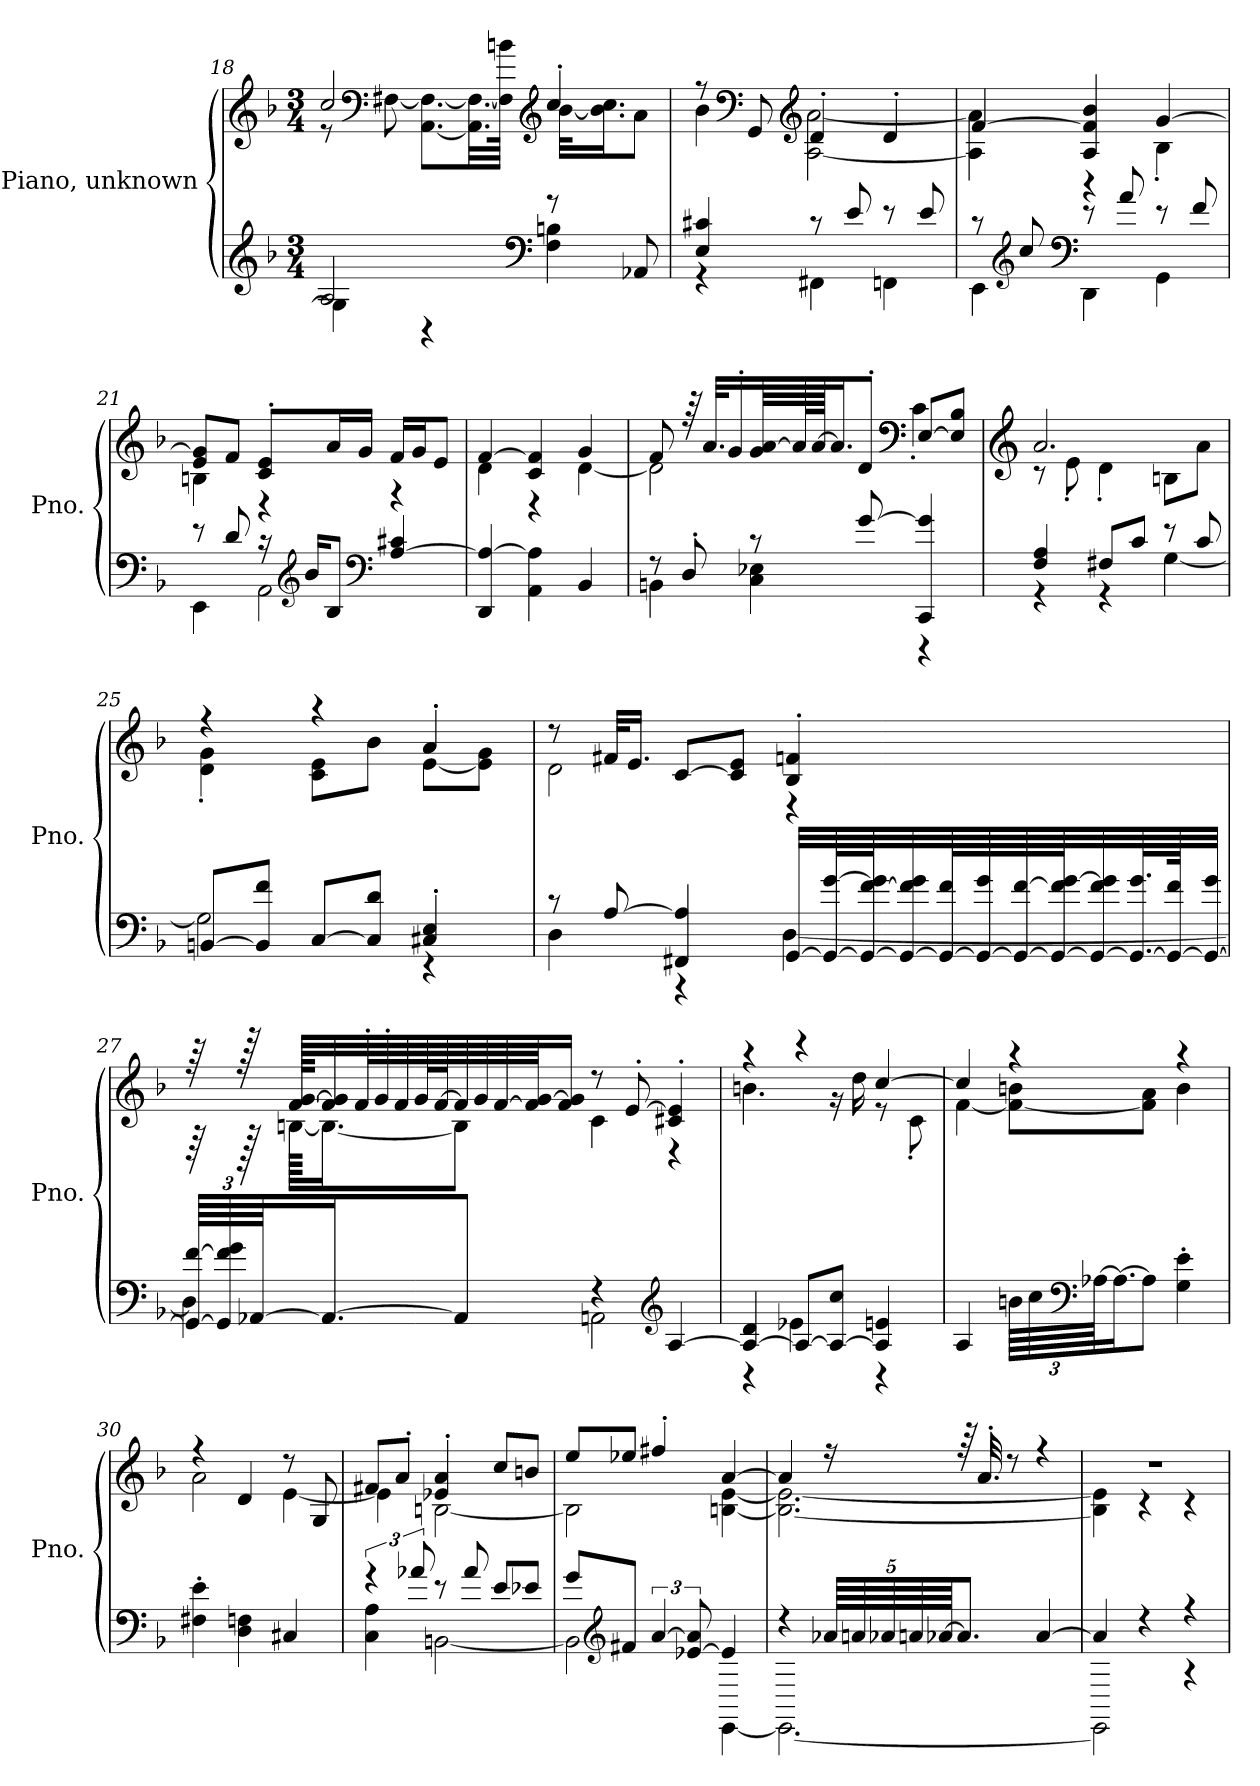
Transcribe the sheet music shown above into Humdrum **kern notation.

**kern	**kern
*part1	*part1
*staff2	*staff1
*I"Piano, unknown	*
*I'Pno.	*
!!LO:PB:g=z
*clefG2	*clefG2
*k[b-]	*k[b-]
*M3/4	*M3/4
=18	=18
*^	*^
2A/	4G\]	2cc/	8r
*	*	*clefF4	*
.	.	.	[8F#X\
.	4r	.	[8.AA\ 8.F#\_L
.	.	.	32.AA\] 32.F#\_LL
.	.	.	64F#\] 64bn\JJJk
*clefF4	*	*clefG2	*
8r	4F\ 4Bn\	4cc'/	[32b\KLL
.	.	.	16.b\] 16.cc\J
8AA-X/	.	.	8a\J
=19	=19	=19	=19
4E/ 4c#X/	4r	8r	4b-\
*	*	*clefF4	*
.	.	8GG/	.
*	*	*clefG2	*
8r	4FF#X\	4d'/	[2A\ [2a\
8e/	.	.	.
8r	4FFn\	4d'/	.
8e/	.	.	.
=20	=20	=20	=20
8r	4EE\	[4f/	4A\] 4a\]
*clefG2	*	*	*
8cc/	.	.	.
*clefF4	*	*	*
8r	4DD\	4A/ 4f/] 4b-/	4r
8a/	.	.	.
8r	4GG\	[4g/	4B-'\
8f/	.	.	.
!!LO:LB:g=z	!!
=21	=21	=21	=21
8r	4EE\	8e/ 8g/]L	4Bn\
8d/	.	8f/J	.
16r	2AA\	8c/' 8e/'L	4r
*clefG2	*	*	*
16b-/KL	.	.	.
8B-/J	.	16a/L	.
.	.	16g/JJ	.
*clefF4	*	*	*
[4A/ 4c#X/	.	16f/LL	4r
.	.	16g/J	.
.	.	8e/J	.
*v	*v	*	*
=22	=22	=22
4DD/ 4A/_	[4f/	4d\
4AA\ 4A\]	4c/ 4f/]	4r
4BB-/	4g/	[4d\
=23	=23	=23
*^	*	*
8r	4BBn\	8f/	2d\]
8D'/	.	64r	.
.	.	32.a/KLL	.
.	.	16g'/	.
8r	4C\ 4E-X\	64g/ [64a/LL	.
.	.	128a/L]	.
.	.	[128a/JJJ	.
.	.	16.a/J]	.
[8g/	.	8d'/J	.
*	*	*clefF4	*
4CC/ 4g/]	4r	[8E/L	4c'\
.	.	8E/] 8B-/J	.
!!LO:LB:g=z	!!
=24	=24	=24	=24
*	*	*clefG2	*
4F/ 4A/	4r	2.a/	8r
.	.	.	8e'\
8F#X/L	4r	.	4d'\
8c/J	.	.	.
8r	[4G\	.	8Bn\L
8c/	.	.	8a\J
=25	=25	=25	=25
[8BBn/L	2G\]	4r	4d\' 4g\'
8BB/] 8f/J	.	.	.
[8C/L	.	4r	8c\ 8e\L
8C/] 8d/J	.	.	8b-\J
4C#X/' 4E/'	4r	4a'/	[8e\L
.	.	.	8e\] 8g\J
!!LO:LB:g=z	!!
=26	=26	=26	=26
8r	4D\	8r	2d\
[8A/	.	32f#X/KLL	.
.	.	16.e/JJ	.
4FF#X/ 4A/]	4r	[8c/L	.
.	.	8c/] 8e/J	.
[32GG/LLL	[4D\	4B-/' 4fn/'	4r
64GG/_ [64g/L	.	.	.
64GG/_ [64f/ 64g/]J	.	.	.
32GG/_ 32f/] 32g/	.	.	.
64GG/_ 64f/L	.	.	.
64GG/_ 64g/	.	.	.
64GG/_ [64f/	.	.	.
64GG/_ 64f/] [64g/J	.	.	.
32GG/_ 32f/ 32g/]	.	.	.
64.GG/_ 64.g/L	.	.	.
128GG/_ 128f/JK	.	.	.
32GG/_ 32g/JJJ	.	.	.
!!LO:LB:g=z	!!
=27	=27	=27	=27
*Xbrackettup	*	*	*
96GG/_ [96f/LLLL	4D\]	64r	64r
96GG/] 96f/] 96g/	.	.	.
.	.	128r	128r
[96AA-X/JJ	.	.	.
.	.	[128f/ [128g/KKLLL	[128Bn\KKKLL
16.AA-/J_	.	32f/] 32g/]	16.B\J_
.	.	64f'/L	.
.	.	64g'/	.
.	.	64f/	.
.	.	128g/L	.
.	.	[128f/J	.
8AA-/J]	.	64f/]	8B\J]
.	.	64g/	.
.	.	[64f/	.
.	.	64f/] [64g/JJ	.
.	.	16f/ 16g/]JJ	.
4r	2AAn\	8r	4c\
.	.	[8e'/	.
*clefG2	*	*	*
[4A/	.	4c#X/' 4e/]'	4r
=28	=28	=28	=28
4A/_ 4d/	4r	4r	4.bn\
8A/L_	4e-X\	4r	.
8A/_ 8cc/J	.	.	16r
.	.	.	16dd\
4A/] 4en/	4r	[4cc/	8r
.	.	.	8c'\
*v	*v	*	*
=29	=29	=29
4A/	4cc/]	[4f\
96bn\LLLL	4r	8f\_ 8bn\L
96cc\	.	.
*clefF4	*	*
[96A-X\JJ	.	.
16.A-\J_	.	.
8A-\J]	.	8f\] 8a\J
4G\' 4e\'	4r	4b\
!!LO:LB:g=z	!!
=30	=30	=30
4F#X\' 4e\'	4r	2a\
4D\ 4Fn\	4d/	.
4C#X/	8r	[4e\
.	8G/	.
=31	=31	=31
*brackettup	*	*
*^	*	*
6r	4C\ 4A\	8f#X/L	4e\]
.	.	8a'/J	.
12a-X/	.	.	.
8r	[2BBn\	4e-X/' 4a/'	[2Bn\
8a-/	.	.	.
8e/L	.	8cc/L	.
8e-X/J	.	8bn/J	.
=32	=32	=32	=32
8g/L	2BB\]	8ee/L	2B\]
*clefG2	*	*	*
8f#X/J	.	8ee-X/J	.
[6a/	.	4ff#X'/	.
[12e-X/ 12a/]	.	.	.
4e-/]	[4EE\	[4a/	[4Bn\ [4e\
=33	=33	=33	=33
4r	2.EE\_	4a/]	2.B\_ 2.e\_
*Xbrackettup	*	*	*
80a-X/LLLL	.	16r	.
80an/	.	.	.
80a-X/	.	.	.
80an/	.	.	.
[80a-X/JJJ	.	.	.
8.a-/J]	.	64r	.
.	.	32.a'/	.
.	.	8r	.
[4a-/	.	4r	.
!!LO:PB:g=z	!!
=34	=34	=34	=34
4a-/]	2EE\]	2.r	4B\] 4e\]
4r	.	.	4r
4r	4r	.	4r
*v	*v	*	*
*	*v	*v
=	=
*-	*-
